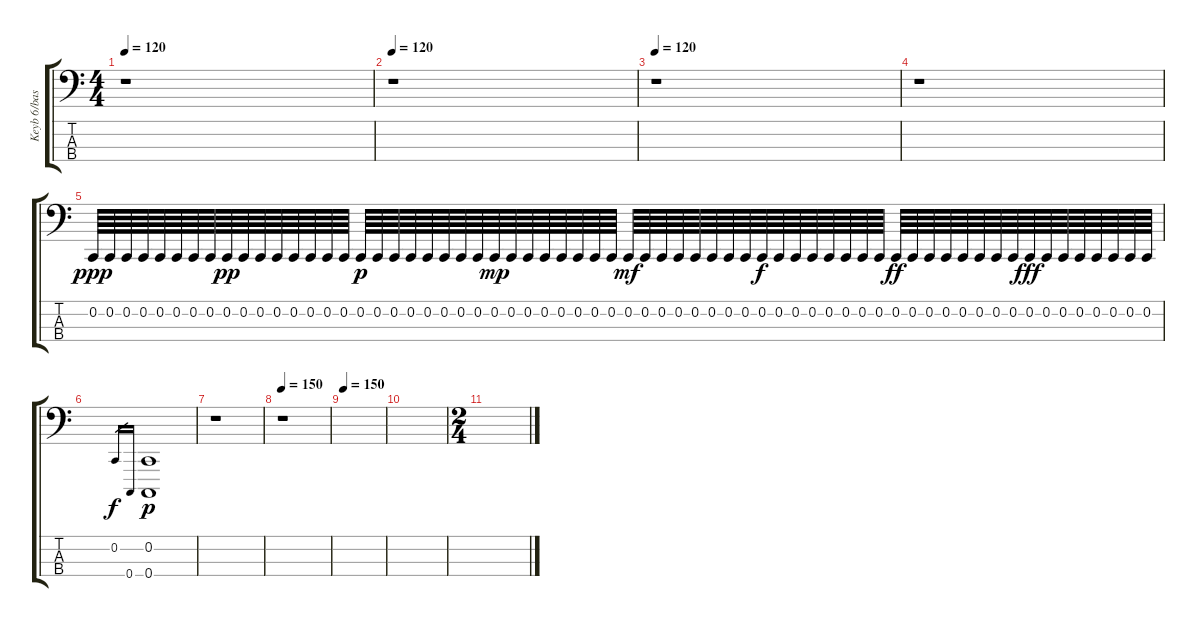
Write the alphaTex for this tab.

\track ("Keyb 6/bass" "Keyb 6/bas") {instrument timpani}
\staff {score tabs}
\tuning (F2 C2 G1 C1) {hide}
\ts (4 4)
\tempo 120
\clef f4
\ks c
r.1{dy fff} |
\tempo 120
r.1 |
\tempo 120
r.1 |
r.1 |
0.2.64{dy ppp volume 11 instrument timpani} 0.2.64 0.2.64 0.2.64 0.2.64 0.2.64 0.2.64 0.2.64 0.2.64{dy pp} 0.2.64 0.2.64 0.2.64 0.2.64 0.2.64 0.2.64 0.2.64 0.2.64{dy p} 0.2.64 0.2.64 0.2.64 0.2.64 0.2.64 0.2.64 0.2.64 0.2.64{dy mp} 0.2.64 0.2.64 0.2.64 0.2.64 0.2.64 0.2.64 0.2.64 0.2.64{dy mf} 0.2.64 0.2.64 0.2.64 0.2.64 0.2.64 0.2.64 0.2.64 0.2.64{dy f} 0.2.64 0.2.64 0.2.64 0.2.64 0.2.64 0.2.64 0.2.64 0.2.64{dy ff} 0.2.64 0.2.64 0.2.64 0.2.64 0.2.64 0.2.64 0.2.64 0.2.64{dy fff} 0.2.64 0.2.64 0.2.64 0.2.64 0.2.64 0.2.64 0.2.64 |
0.2.16{gr dy f} 0.4.16{gr} (0.2 0.4).1{dy p} |
r.1 |
\tempo 150
r.1 |
\tempo 150
|
|
\ts (2 4)
